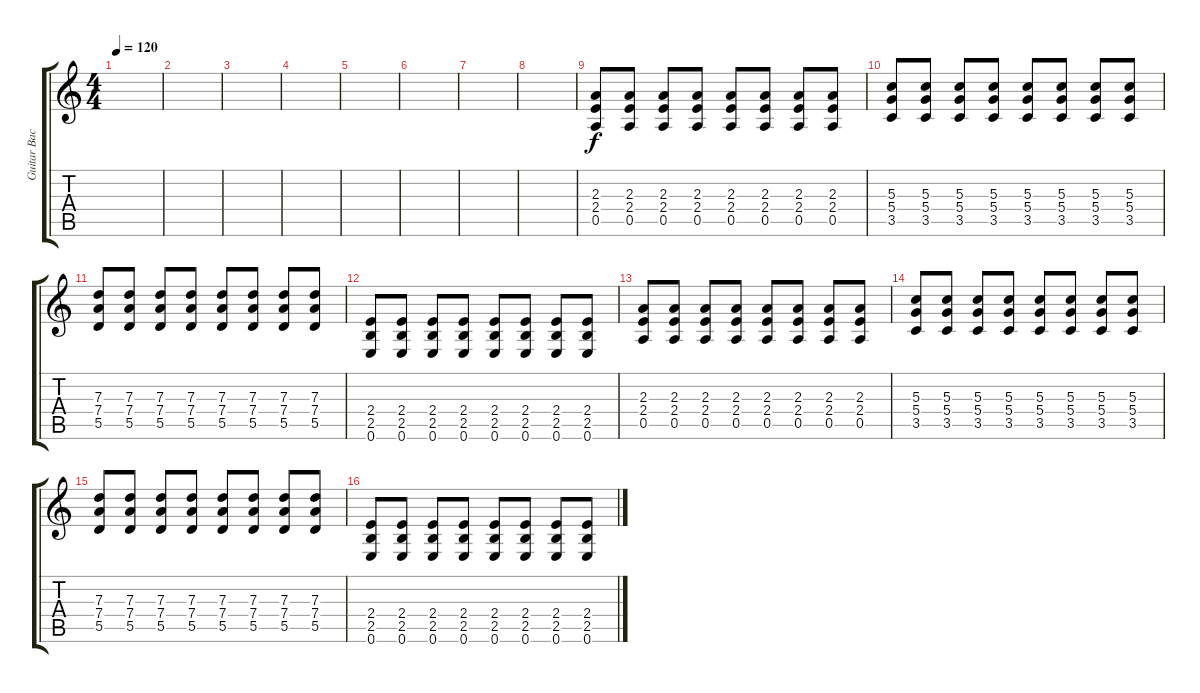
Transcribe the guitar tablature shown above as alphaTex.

\track ("Guitar Backup" "Guitar Bac") {instrument distortionguitar}
\staff {score tabs}
\tuning (E4 B3 G3 D3 A2 E2) {hide}
\ts (4 4)
\tempo 120
\clef g2
\ks c
|
|
|
|
|
|
|
|
(2.3 2.4 0.5).8{instrument distortionguitar} (2.3 2.4 0.5).8 (2.3 2.4 0.5).8 (2.3 2.4 0.5).8 (2.3 2.4 0.5).8 (2.3 2.4 0.5).8 (2.3 2.4 0.5).8 (2.3 2.4 0.5).8 |
(5.3 5.4 3.5).8 (5.3 5.4 3.5).8 (5.3 5.4 3.5).8 (5.3 5.4 3.5).8 (5.3 5.4 3.5).8 (5.3 5.4 3.5).8 (5.3 5.4 3.5).8 (5.3 5.4 3.5).8 |
(7.3 7.4 5.5).8 (7.3 7.4 5.5).8 (7.3 7.4 5.5).8 (7.3 7.4 5.5).8 (7.3 7.4 5.5).8 (7.3 7.4 5.5).8 (7.3 7.4 5.5).8 (7.3 7.4 5.5).8 |
(2.4 2.5 0.6).8 (2.4 2.5 0.6).8 (2.4 2.5 0.6).8 (2.4 2.5 0.6).8 (2.4 2.5 0.6).8 (2.4 2.5 0.6).8 (2.4 2.5 0.6).8 (2.4 2.5 0.6).8 |
(2.3 2.4 0.5).8{instrument distortionguitar} (2.3 2.4 0.5).8 (2.3 2.4 0.5).8 (2.3 2.4 0.5).8 (2.3 2.4 0.5).8 (2.3 2.4 0.5).8 (2.3 2.4 0.5).8 (2.3 2.4 0.5).8 |
(5.3 5.4 3.5).8 (5.3 5.4 3.5).8 (5.3 5.4 3.5).8 (5.3 5.4 3.5).8 (5.3 5.4 3.5).8 (5.3 5.4 3.5).8 (5.3 5.4 3.5).8 (5.3 5.4 3.5).8 |
(7.3 7.4 5.5).8 (7.3 7.4 5.5).8 (7.3 7.4 5.5).8 (7.3 7.4 5.5).8 (7.3 7.4 5.5).8 (7.3 7.4 5.5).8 (7.3 7.4 5.5).8 (7.3 7.4 5.5).8 |
(2.4 2.5 0.6).8 (2.4 2.5 0.6).8 (2.4 2.5 0.6).8 (2.4 2.5 0.6).8 (2.4 2.5 0.6).8 (2.4 2.5 0.6).8 (2.4 2.5 0.6).8 (2.4 2.5 0.6).8
